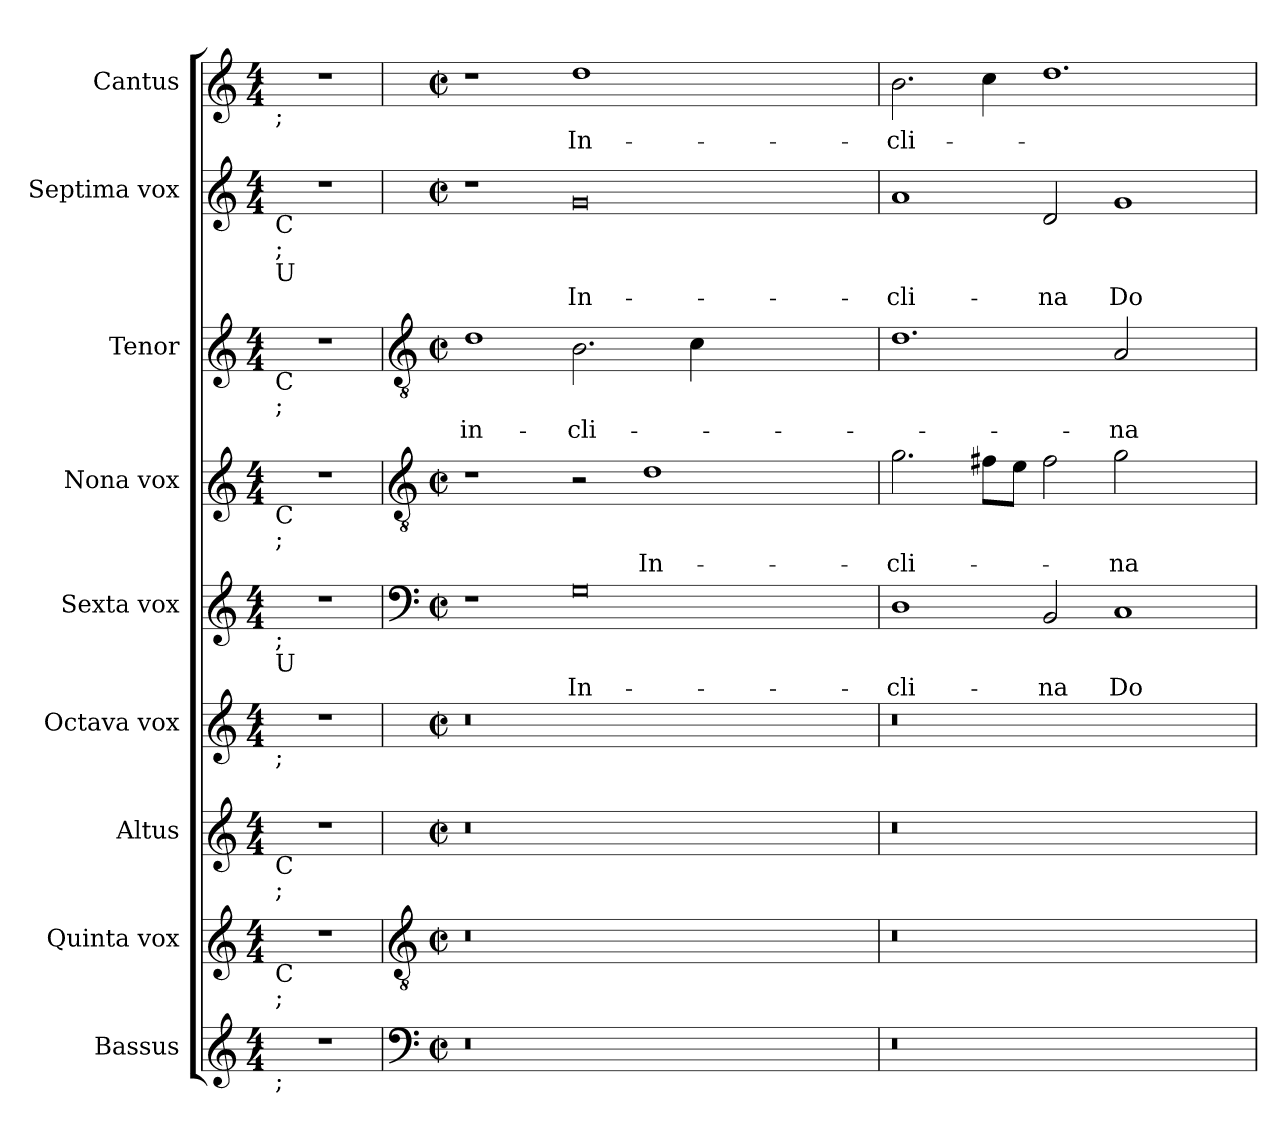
**kern	**kern	**kern	**kern	**kern	**text	**kern	**text	**kern	**text	**kern	**text	**kern	**text
*part9	*part8	*part7	*part6	*part5	*part5	*part4	*part4	*part3	*part3	*part2	*part2	*part1	*part1
*staff9	*staff8	*staff7	*staff6	*staff5	*staff5	*staff4	*staff4	*staff3	*staff3	*staff2	*staff2	*staff1	*staff1
*I"Bassus	*I"Quinta vox	*I"Altus	*I"Octava vox	*I"Sexta vox	*	*I"Nona vox	*	*I"Tenor	*	*I"Septima vox	*	*I"Cantus	*
*clefG2	*clefG2	*clefG2	*clefG2	*clefG2	*	*clefG2	*	*clefG2	*	*clefG2	*	*clefG2	*
*k[]	*k[]	*k[]	*k[]	*k[]	*	*k[]	*	*k[]	*	*k[]	*	*k[]	*
*C:	*C:	*C:	*C:	*C:	*	*C:	*	*C:	*	*C:	*	*C:	*
*M4/4	*M4/4	*M4/4	*M4/4	*M4/4	*	*M4/4	*	*M4/4	*	*M4/4	*	*M4/4	*
=	=	=	=	=	=	=	=	=	=	=	=	=	=
!	!	!	!	!	!	!	!	!	!	!	!	!LO:TX:b:t=;	!
!	!	!	!	!	!	!	!	!	!	!LO:TX:b:t=C	!	!	!
!	!	!	!	!	!	!	!	!	!	!LO:TX:b:t=;	!	!	!
!	!	!	!	!	!	!	!	!	!	!LO:TX:b:t=U	!	!	!
!	!	!	!	!	!	!	!	!LO:TX:b:t=C	!	!	!	!	!
!	!	!	!	!	!	!	!	!LO:TX:b:t=;	!	!	!	!	!
!	!	!	!	!	!	!LO:TX:b:t=C	!	!	!	!	!	!	!
!	!	!	!	!	!	!LO:TX:b:t=;	!	!	!	!	!	!	!
!	!	!	!	!LO:TX:b:t=;	!	!	!	!	!	!	!	!	!
!	!	!	!	!LO:TX:b:t=U	!	!	!	!	!	!	!	!	!
!	!	!	!LO:TX:b:t=;	!	!	!	!	!	!	!	!	!	!
!	!	!LO:TX:b:t=C	!	!	!	!	!	!	!	!	!	!	!
!	!	!LO:TX:b:t=;	!	!	!	!	!	!	!	!	!	!	!
!	!LO:TX:b:t=C	!	!	!	!	!	!	!	!	!	!	!	!
!	!LO:TX:b:t=;	!	!	!	!	!	!	!	!	!	!	!	!
!LO:TX:b:t=;	!	!	!	!	!	!	!	!	!	!	!	!	!
1r	1r	1r	1r	1r	.	1r	.	1r	.	1r	.	1r	.
!!LO:LB:g=z
=1	=1	=1	=1	=1	=1	=1	=1	=1	=1	=1	=1	=1	=1
*clefF4	*clefGv2	*	*	*clefF4	*	*clefGv2	*	*clefGv2	*	*	*	*	*
*M4/2	*M4/2	*M4/2	*M4/2	*M4/2	*	*M4/2	*	*M4/2	*	*M4/2	*	*M4/2	*
*met(c|)	*met(c|)	*met(c|)	*met(c|)	*met(c|)	*	*met(c|)	*	*met(c|)	*	*met(c|)	*	*met(c|)	*
!	!	!	!	!	!	!	!	!	!LO:LY:b	!	!	!	!
0r	0r	0r	0r	1r	.	1r	.	1d	in-	1r	.	1r	.
!	!	!	!	!	!LO:LY:b	!	!	!	!LO:LY:b	!	!LO:LY:b	!	!LO:LY:b
.	.	.	.	0G	In-	2r	.	2.B	-cli-	0g	In-	1dd	In-
!	!	!	!	!	!	!	!LO:LY:b	!	!	!	!	!	!
.	.	.	.	.	.	1d	In-	.	.	.	.	.	.
.	.	.	.	.	.	.	.	4c	.	.	.	.	.
1ryy	1ryy	1ryy	1ryy	.	.	.	.	1ryy	.	.	.	1ryy	.
.	.	.	.	.	.	2ryy	.	.	.	.	.	.	.
=2	=2	=2	=2	=2	=2	=2	=2	=2	=2	=2	=2	=2	=2
!	!	!	!	!	!LO:LY:b	!	!LO:LY:b	!	!	!	!LO:LY:b	!	!LO:LY:b
0r	0r	0r	0r	1D	-cli-	2.g	-cli-	1.d	.	1a	-cli-	2.b	-cli-
.	.	.	.	.	.	8f#L	.	.	.	.	.	4cc	.
.	.	.	.	.	.	8eJ	.	.	.	.	.	.	.
!	!	!	!	!	!LO:LY:b	!	!	!	!	!	!LO:LY:b	!	!
.	.	.	.	2BB	-na	2f#	.	.	.	2d	-na	1.dd	.
!	!	!	!	!	!LO:LY:b	!	!LO:LY:b	!	!LO:LY:b	!	!LO:LY:b	!	!
.	.	.	.	1C	Do-	2g	-na	2A	-na	1g	Do-	.	.
2ryy	2ryy	2ryy	2ryy	.	.	2ryy	.	2ryy	.	.	.	.	.
=	=	=	=	=	=	=	=	=	=	=	=	=	=
*-	*-	*-	*-	*-	*-	*-	*-	*-	*-	*-	*-	*-	*-
